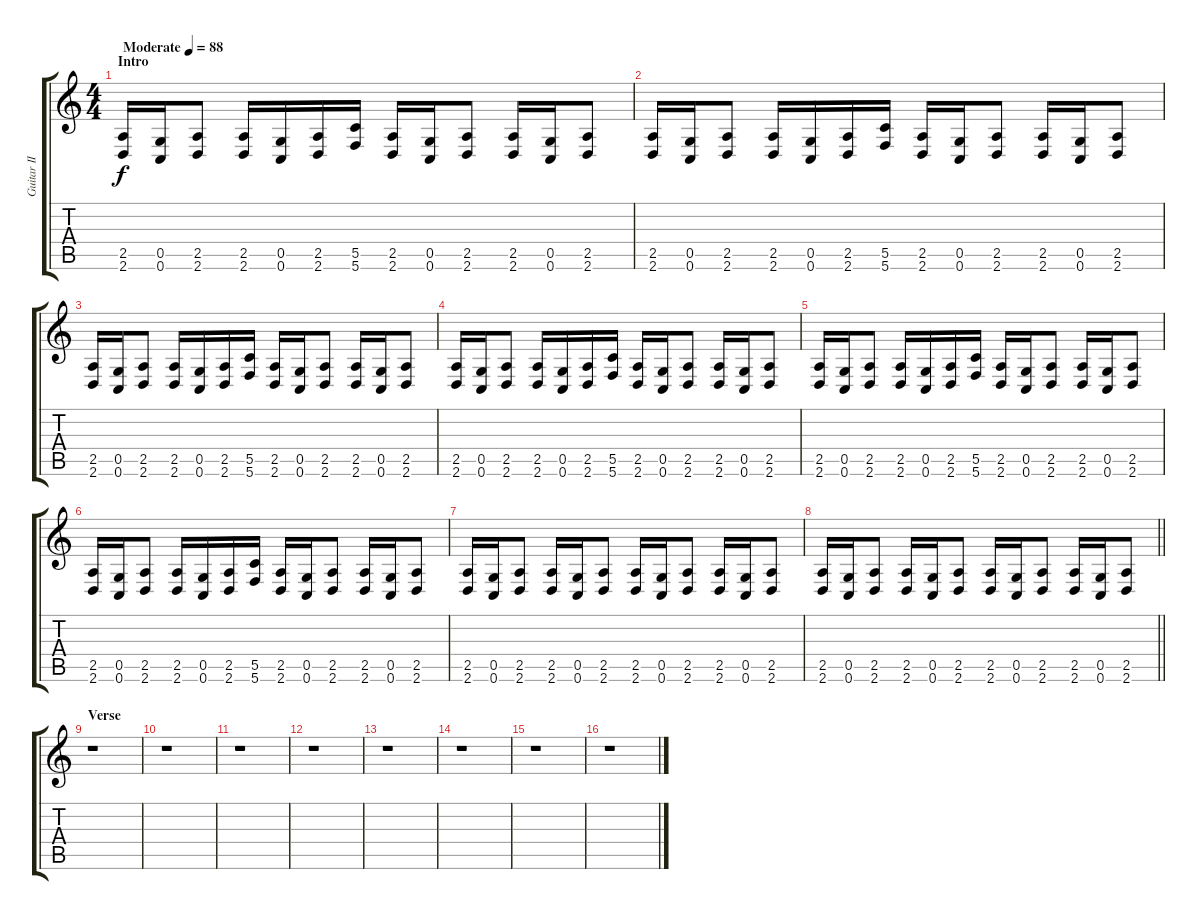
\track ("Guitar II" "Guitar II") {instrument overdrivenguitar}
\staff {score tabs}
\tuning (D4 A3 F3 C3 G2 C2) {hide}
\ts (4 4)
\section ("" "Intro")
\tempo (88 "Moderate")
\clef g2
\ks c
(2.5 2.6).16{dy f instrument overdrivenguitar} (0.5 0.6).16 (2.5 2.6).8 (2.5 2.6).16 (0.5 0.6).16 (2.5 2.6).16 (5.5 5.6).16 (2.5 2.6).16 (0.5 0.6).16 (2.5 2.6).8 (2.5 2.6).16 (0.5 0.6).16 (2.5 2.6).8 |
(2.5 2.6).16 (0.5 0.6).16 (2.5 2.6).8 (2.5 2.6).16 (0.5 0.6).16 (2.5 2.6).16 (5.5 5.6).16 (2.5 2.6).16 (0.5 0.6).16 (2.5 2.6).8 (2.5 2.6).16 (0.5 0.6).16 (2.5 2.6).8 |
(2.5 2.6).16 (0.5 0.6).16 (2.5 2.6).8 (2.5 2.6).16 (0.5 0.6).16 (2.5 2.6).16 (5.5 5.6).16 (2.5 2.6).16 (0.5 0.6).16 (2.5 2.6).8 (2.5 2.6).16 (0.5 0.6).16 (2.5 2.6).8 |
(2.5 2.6).16 (0.5 0.6).16 (2.5 2.6).8 (2.5 2.6).16 (0.5 0.6).16 (2.5 2.6).16 (5.5 5.6).16 (2.5 2.6).16 (0.5 0.6).16 (2.5 2.6).8 (2.5 2.6).16 (0.5 0.6).16 (2.5 2.6).8 |
(2.5 2.6).16 (0.5 0.6).16 (2.5 2.6).8 (2.5 2.6).16 (0.5 0.6).16 (2.5 2.6).16 (5.5 5.6).16 (2.5 2.6).16 (0.5 0.6).16 (2.5 2.6).8 (2.5 2.6).16 (0.5 0.6).16 (2.5 2.6).8 |
(2.5 2.6).16 (0.5 0.6).16 (2.5 2.6).8 (2.5 2.6).16 (0.5 0.6).16 (2.5 2.6).16 (5.5 5.6).16 (2.5 2.6).16 (0.5 0.6).16 (2.5 2.6).8 (2.5 2.6).16 (0.5 0.6).16 (2.5 2.6).8 |
(2.5 2.6).16 (0.5 0.6).16 (2.5 2.6).8 (2.5 2.6).16 (0.5 0.6).16 (2.5 2.6).8 (2.5 2.6).16 (0.5 0.6).16 (2.5 2.6).8 (2.5 2.6).16 (0.5 0.6).16 (2.5 2.6).8 |
\barLineRight lightlight
(2.5 2.6).16 (0.5 0.6).16 (2.5 2.6).8 (2.5 2.6).16 (0.5 0.6).16 (2.5 2.6).8 (2.5 2.6).16 (0.5 0.6).16 (2.5 2.6).8 (2.5 2.6).16 (0.5 0.6).16 (2.5 2.6).8 |
\section ("" "Verse")
r.1 |
r.1 |
r.1 |
r.1 |
r.1 |
r.1 |
r.1 |
r.1
